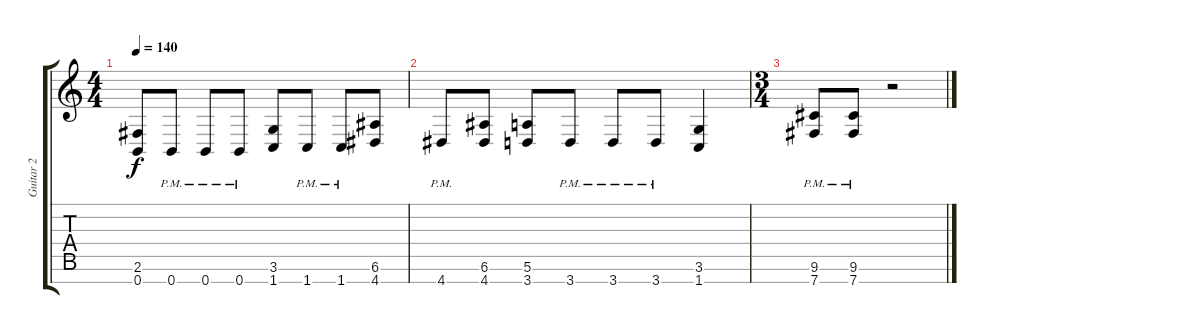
\track ("Guitar 2" "Guitar 2") {instrument distortionguitar}
\staff {score tabs}
\tuning (E4 B3 G3 D3 A2 E2 B1) {hide}
\ts (4 4)
\tempo 140
\clef g2
\ks c
(2.6 0.7).8{dy f} 0.7{pm}.8 0.7{pm}.8 0.7{pm}.8 (3.6 1.7).8 1.7{pm}.8 1.7{pm}.8 (6.6 4.7).8 |
4.7{pm}.8 (6.6 4.7).8 (5.6 3.7).8 3.7{pm}.8 3.7{pm}.8 3.7{pm}.8 (3.6 1.7).4 |
\ts (3 4)
(9.6{pm} 7.7{pm}).8 (9.6{pm} 7.7{pm}).8 r.2
